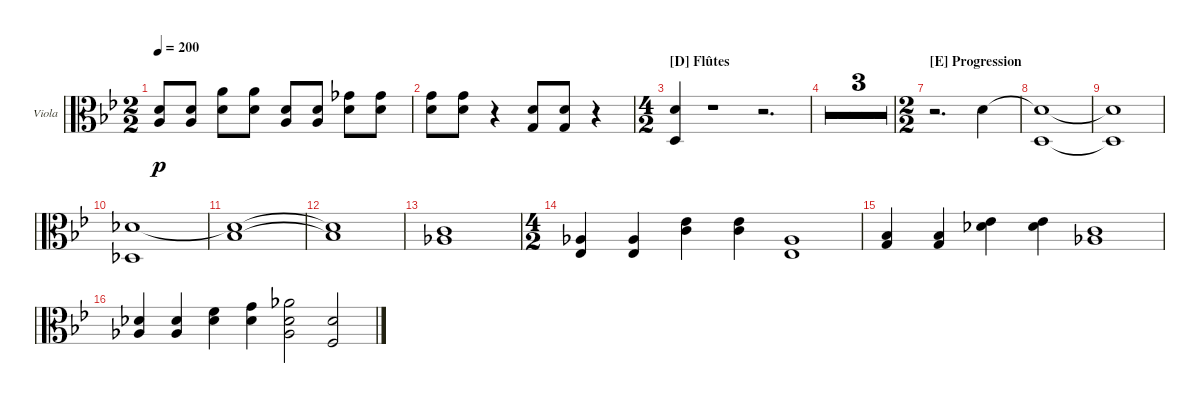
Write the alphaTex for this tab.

\defaultSystemsLayout 4
\bracketExtendMode groupsimilarinstruments
\multiBarRest
\firstSystemTrackNameOrientation horizontal
\otherSystemsTrackNameOrientation horizontal
\track ("Viola" "Viola") {multiBarRest instrument viola}
\staff {score}
\tuning (A4 D4 G3 C3)
\ts (2 2)
\tempo 200
\clef c3
\ks gminor
(2.3 0.2).8{dy p} (2.3 0.2).8 (7.3 7.2).8 (7.3 7.2).8 (2.3 0.2).8 (2.3 0.2).8 (7.3 4.2).8 (7.3 4.2).8 |
(7.3 5.2).8 (5.2 7.3).8 r.4 (7.4 7.3).8 (7.4 7.3).8 r.4 |
\ts (4 2)
\section ("D" "Flûtes")
(2.4 7.3).4 r.1 r.2{d} |
r.1 r.1 |
r.1 r.1 |
r.1 r.1 |
\ts (2 2)
\section ("E" "Progression")
r.2{d} 0.2.4 |
(2.4 0.2{t}).1 |
(2.4{t} 0.2{t}).1 |
(6.3 1.4).1 |
(6.3{t} 10.4).1 |
(6.3{t} 10.4{t}).1 |
(5.3 8.4).1 |
\ts (4 2)
(1.3 3.4).4 (1.3 3.4).4 (5.3 1.2).4 (5.3 1.2).4 (1.3 3.4).1 |
(3.3 7.4).4 (3.3 7.4).4 (1.2 6.3).4 (6.3 1.2).4 (5.3 8.4).1 |
(6.3 8.4).4 (8.4 6.3).4 (6.3 3.2).4 (6.3 5.2).4 (8.4 6.3 6.2).2 (6.3 5.4).2
